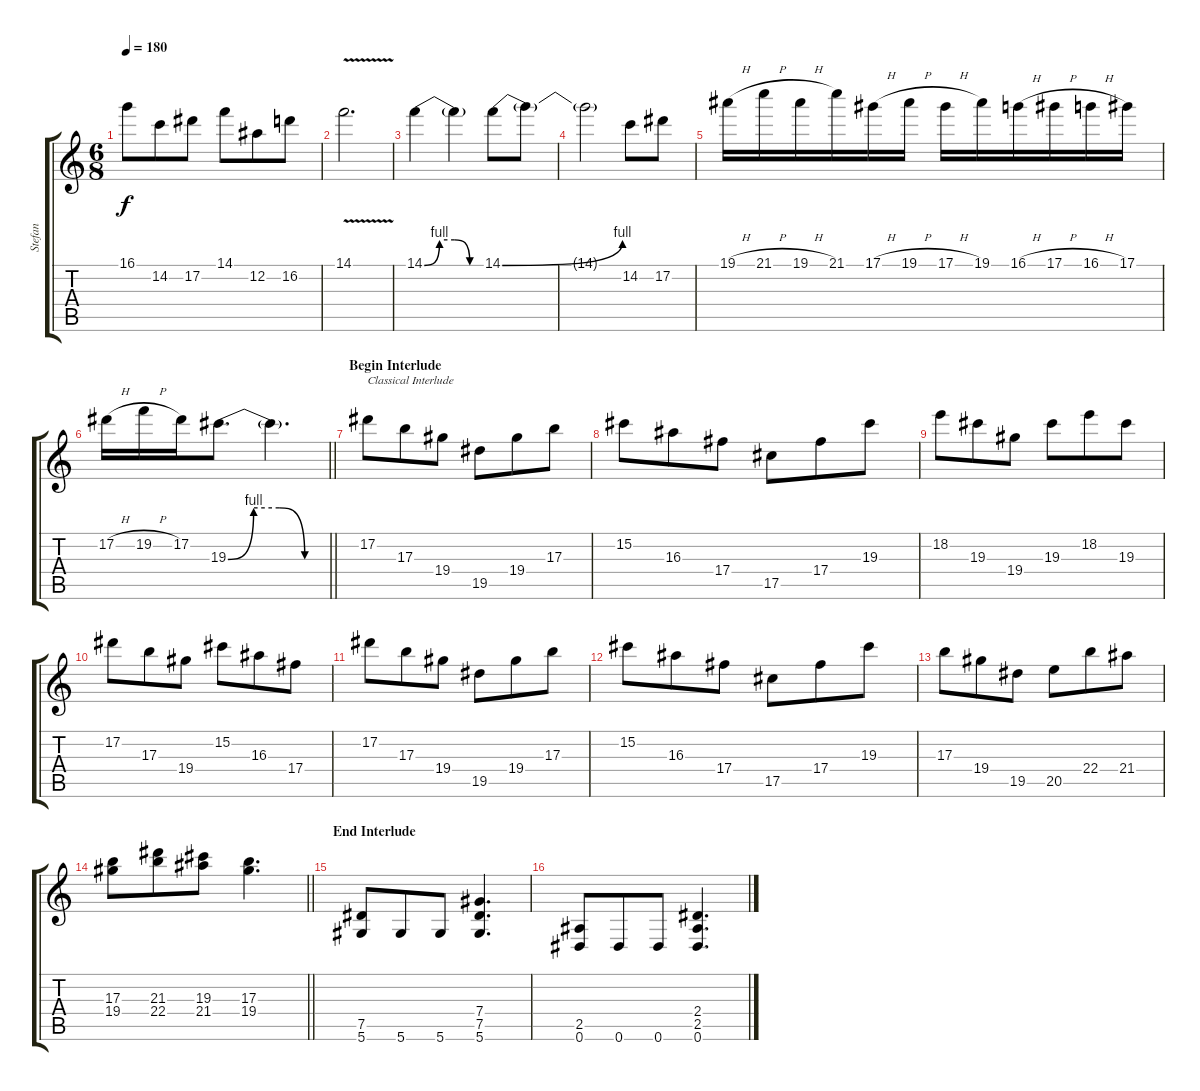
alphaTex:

\track ("Stefan" "Stefan") {instrument overdrivenguitar}
\staff {score tabs}
\tuning (Eb4 Bb3 Gb3 Db3 Ab2 Eb2) {hide}
\ts (6 8)
\tempo 180
\clef g2
\ks c
16.1.8{dy f} 14.2.8 17.2.8 14.1.8 12.2.8 16.2.8 |
14.1{v}.2{d} |
14.1{be (custom 0 0 15 4 30 4 45 0 60 0)}.4 14.1{t}.4 14.1{be (bend 0 0 60 4)}.8 14.1{t}.8 |
14.1{t}.2 14.2.8 17.2.8 |
19.1{h}.16 21.1{h}.16 19.1{h}.16 21.1.16 17.1{h}.16 19.1{h}.16 17.1{h}.16 19.1.16 16.1{h}.16 17.1{h}.16 16.1{h}.16 17.1.16 |
\barLineRight lightlight
17.2{h}.16 19.2{h}.16 17.2.16 19.3{be (custom 0 0 15 4 30 4 45 0 60 0)}.8{d} 19.3{t}.4{d} |
\section ("" "Begin Interlude")
17.2.8{txt "Classical Interlude"} 17.3.8 19.4.8 19.5.8 19.4.8 17.3.8 |
15.2.8 16.3.8 17.4.8 17.5.8 17.4.8 19.3.8 |
18.2.8 19.3.8 19.4.8 19.3.8 18.2.8 19.3.8 |
17.2.8 17.3.8 19.4.8 15.2.8 16.3.8 17.4.8 |
17.2.8 17.3.8 19.4.8 19.5.8 19.4.8 17.3.8 |
15.2.8 16.3.8 17.4.8 17.5.8 17.4.8 19.3.8 |
17.3.8 19.4.8 19.5.8 20.5.8 22.4.8 21.4.8 |
\barLineRight lightlight
(17.3 19.4).8 (21.3 22.4).8 (19.3 21.4).8 (17.3 19.4).4{d} |
\section ("" "End Interlude")
(7.5 5.6).8 5.6.8 5.6.8 (7.4 7.5 5.6).4{d} |
(2.5 0.6).8 0.6.8 0.6.8 (2.4 2.5 0.6).4{d}
